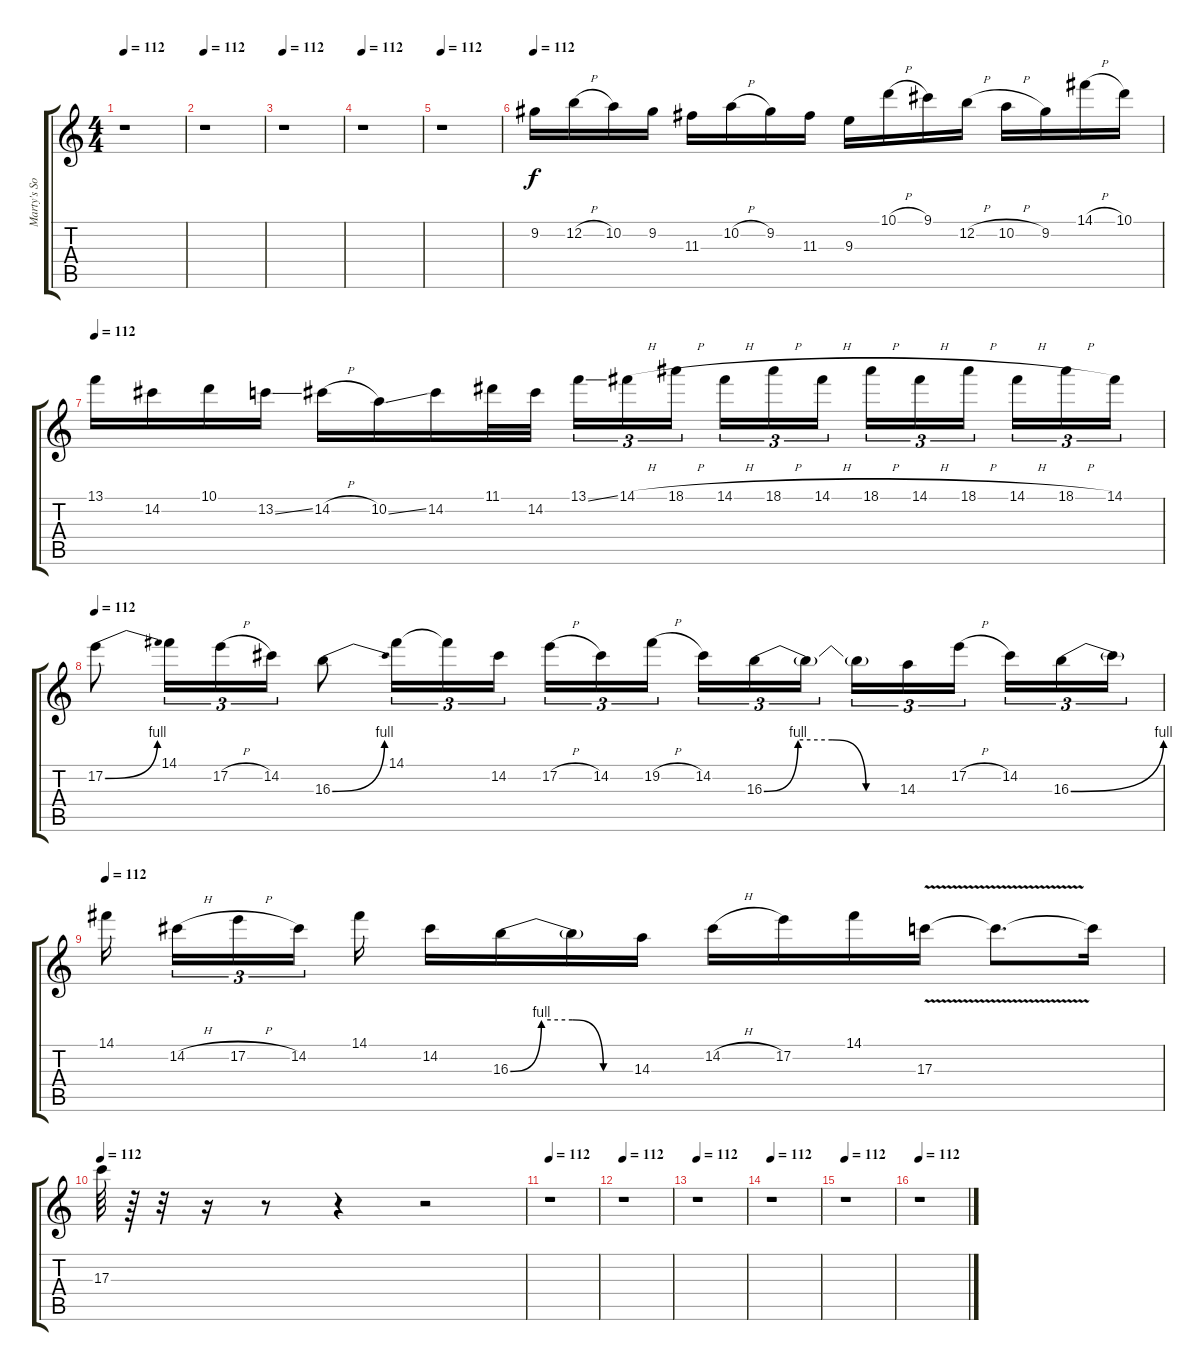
\track ("Marty's Solo" "Marty's So") {instrument overdrivenguitar}
\staff {score tabs}
\tuning (E4 B3 G3 D3 A2 E2) {hide}
\ts (4 4)
\tempo 112
\clef g2
\ks c
r.1{dy f} |
\tempo 112
r.1 |
\tempo 112
r.1 |
\tempo 112
r.1 |
\tempo 112
r.1 |
\tempo 112
9.2.16 12.2{h}.16 10.2.16 9.2.16 11.3.16 10.2{h}.16 9.2.16 11.3.16 9.3.16 10.1{h}.16 9.1.16 12.2{h}.16 10.2{h}.16 9.2.16 14.1{h}.16 10.1.16 |
\tempo 112
13.1.16 14.2.16 10.1.16 13.2{ss}.16 14.2{h}.16 10.2{ss}.16 14.2.16 11.1.32 14.2.32 13.1{ss}.16{tu (3 2)} 14.1{h}.16{tu (3 2)} 18.1{h}.16{tu (3 2)} 14.1{h}.16{tu (3 2)} 18.1{h}.16{tu (3 2)} 14.1{h}.16{tu (3 2)} 18.1{h}.16{tu (3 2)} 14.1{h}.16{tu (3 2)} 18.1{h}.16{tu (3 2)} 14.1{h}.16{tu (3 2)} 18.1{h}.16{tu (3 2)} 14.1.16{tu (3 2)} |
\tempo 112
17.2{be (bend 0 0 60 4)}.8 14.1.16{tu (3 2)} 17.2{h}.16{tu (3 2)} 14.2.16{tu (3 2)} 16.3{be (bend 0 0 60 4)}.8 14.1.16{tu (3 2)} 14.1{t}.16{tu (3 2)} 14.2.16{tu (3 2)} 17.2{h}.16{tu (3 2)} 14.2.16{tu (3 2)} 19.2{h}.16{tu (3 2)} 14.2.16{tu (3 2)} 16.3{be (custom 0 0 15 4 30 4 45 0 60 0)}.16{tu (3 2)} 16.3{t}.16{tu (3 2)} 16.3{t}.16{tu (3 2)} 14.3.16{tu (3 2)} 17.2{h}.16{tu (3 2)} 14.2.16{tu (3 2)} 16.3{be (bend 0 0 60 4)}.16{tu (3 2)} 16.3{t}.16{tu (3 2)} |
\tempo 112
14.1.16 14.2{h}.16{tu (3 2)} 17.2{h}.16{tu (3 2)} 14.2.16{tu (3 2)} 14.1.16 14.2.16 16.3{be (custom 0 0 15 4 30 4 45 0 60 0)}.16 16.3{t}.16 14.3.16 14.2{h}.16 17.2.16 14.1.16 17.3{v}.16 17.3{t}.8{d} 17.3{t}.16 |
\tempo 112
17.3.64 r.64 r.32 r.16 r.8 r.4 r.2 |
\tempo 112
r.1 |
\tempo 112
r.1 |
\tempo 112
r.1 |
\tempo 112
r.1 |
\tempo 112
r.1 |
\tempo 112
r.1
